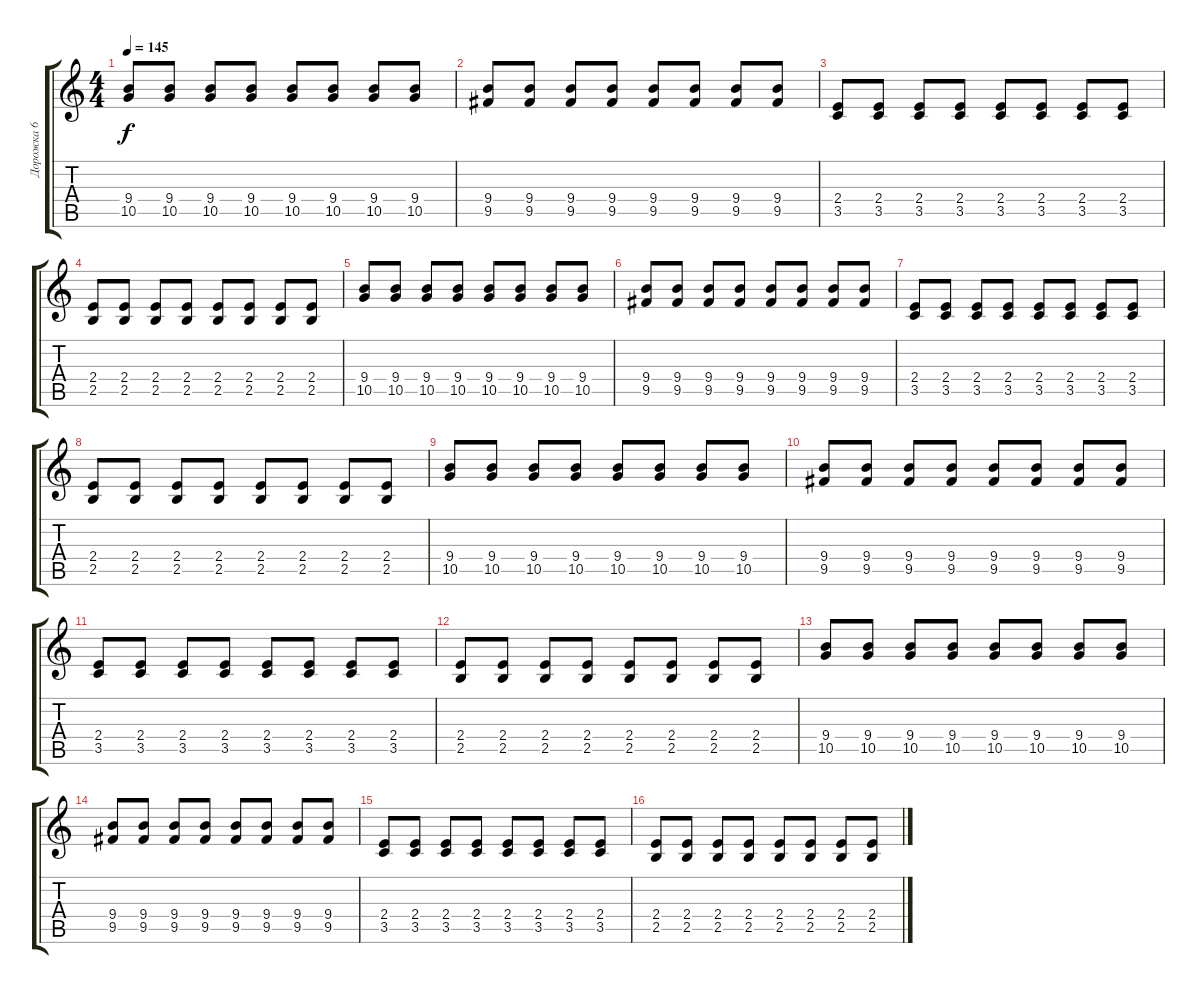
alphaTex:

\track ("Дорожка 6" "Дорожка 6") {instrument electricguitarclean}
\staff {score tabs}
\tuning (E4 B3 G3 D3 A2 E2) {hide}
\ts (4 4)
\tempo 145
\clef g2
\ks c
(9.4 10.5).8{dy f} (9.4 10.5).8 (9.4 10.5).8 (9.4 10.5).8 (9.4 10.5).8 (9.4 10.5).8 (9.4 10.5).8 (9.4 10.5).8 |
(9.4 9.5).8 (9.4 9.5).8 (9.4 9.5).8 (9.4 9.5).8 (9.4 9.5).8 (9.4 9.5).8 (9.4 9.5).8 (9.4 9.5).8 |
(2.4 3.5).8 (2.4 3.5).8 (2.4 3.5).8 (2.4 3.5).8 (2.4 3.5).8 (2.4 3.5).8 (2.4 3.5).8 (2.4 3.5).8 |
(2.4 2.5).8 (2.4 2.5).8 (2.4 2.5).8 (2.4 2.5).8 (2.4 2.5).8 (2.4 2.5).8 (2.4 2.5).8 (2.4 2.5).8 |
(9.4 10.5).8 (9.4 10.5).8 (9.4 10.5).8 (9.4 10.5).8 (9.4 10.5).8 (9.4 10.5).8 (9.4 10.5).8 (9.4 10.5).8 |
(9.4 9.5).8 (9.4 9.5).8 (9.4 9.5).8 (9.4 9.5).8 (9.4 9.5).8 (9.4 9.5).8 (9.4 9.5).8 (9.4 9.5).8 |
(2.4 3.5).8 (2.4 3.5).8 (2.4 3.5).8 (2.4 3.5).8 (2.4 3.5).8 (2.4 3.5).8 (2.4 3.5).8 (2.4 3.5).8 |
(2.4 2.5).8 (2.4 2.5).8 (2.4 2.5).8 (2.4 2.5).8 (2.4 2.5).8 (2.4 2.5).8 (2.4 2.5).8 (2.4 2.5).8 |
(9.4 10.5).8 (9.4 10.5).8 (9.4 10.5).8 (9.4 10.5).8 (9.4 10.5).8 (9.4 10.5).8 (9.4 10.5).8 (9.4 10.5).8 |
(9.4 9.5).8 (9.4 9.5).8 (9.4 9.5).8 (9.4 9.5).8 (9.4 9.5).8 (9.4 9.5).8 (9.4 9.5).8 (9.4 9.5).8 |
(2.4 3.5).8 (2.4 3.5).8 (2.4 3.5).8 (2.4 3.5).8 (2.4 3.5).8 (2.4 3.5).8 (2.4 3.5).8 (2.4 3.5).8 |
(2.4 2.5).8 (2.4 2.5).8 (2.4 2.5).8 (2.4 2.5).8 (2.4 2.5).8 (2.4 2.5).8 (2.4 2.5).8 (2.4 2.5).8 |
(9.4 10.5).8 (9.4 10.5).8 (9.4 10.5).8 (9.4 10.5).8 (9.4 10.5).8 (9.4 10.5).8 (9.4 10.5).8 (9.4 10.5).8 |
(9.4 9.5).8 (9.4 9.5).8 (9.4 9.5).8 (9.4 9.5).8 (9.4 9.5).8 (9.4 9.5).8 (9.4 9.5).8 (9.4 9.5).8 |
(2.4 3.5).8 (2.4 3.5).8 (2.4 3.5).8 (2.4 3.5).8 (2.4 3.5).8 (2.4 3.5).8 (2.4 3.5).8 (2.4 3.5).8 |
(2.4 2.5).8 (2.4 2.5).8 (2.4 2.5).8 (2.4 2.5).8 (2.4 2.5).8 (2.4 2.5).8 (2.4 2.5).8 (2.4 2.5).8
